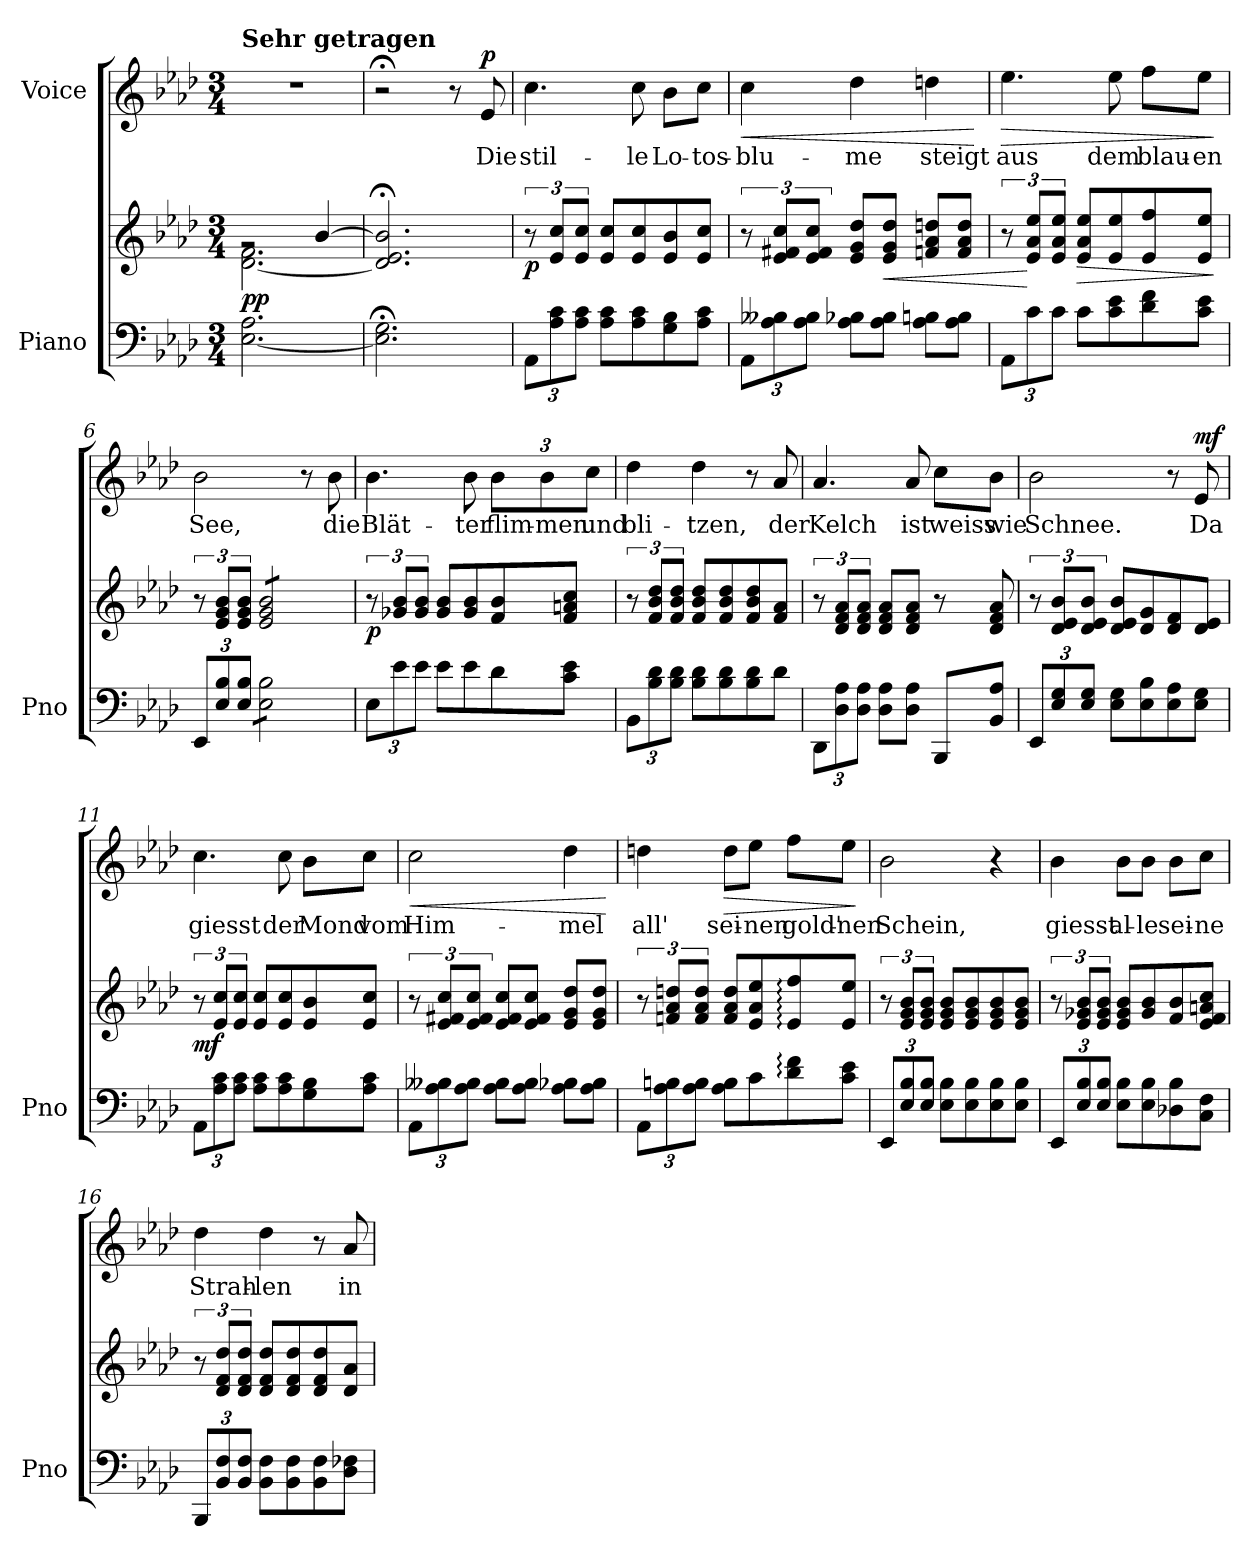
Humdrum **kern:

**kern	**kern	**dynam	**kern	**text	**dynam
*part2	*part2	*part2	*part1	*part1	*part1
*staff3	*staff2	*staff2/3	*staff1	*staff1	*staff1
*I"Piano	*	*	*I"Voice	*	*
*I'Pno	*	*	*	*	*
*clefF4	*clefG2	*	*clefG2	*	*
*k[b-e-a-d-]	*k[b-e-a-d-]	*	*k[b-e-a-d-]	*	*
*M3/4	*M3/4	*	*M3/4	*	*
=1	=1	=1	=1	=1	=1
*	*^	*	*	*	*
!	!	!	!	!LO:TX:a:B:t=Sehr getragen	!	!
!	!	!	!LO:DY:b	!	!	!
[2.E-\ 2.A-\	2rg	[2.d-\ 2.f\	pp	2.r	.	.
.	[4b-/	.	.	.	.	.
*	*v	*v	*	*	*	*
=2	=2	=2	=2	=2	=2
2.E-\]; 2.G\;	2.d-/];< 2.e-/;< 2.b-/];<	.	2r;<	.	.
.	.	.	8r	.	.
!	!	!	!	!LO:LY:b	!LO:DY:a
.	.	.	8e-/	Die	p
=3	=3	=3	=3	=3	=3
*Xbrackettup	*	*	*	*	*
!	!	!LO:DY:b	!	!LO:LY:b	!
12AA-\L	12r	p	4.cc\	stil-	.
12A-\ 12c\	12e-/ 12cc/L	.	.	.	.
12A-\ 12c\J	12e-/ 12cc/J	.	.	.	.
8A-\ 8c\L	8e-/ 8cc/L	.	.	.	.
!	!	!	!	!LO:LY:b	!
8A-\ 8c\	8e-/ 8cc/	.	8cc\	-le	.
!	!	!	!	!LO:LY:b	!
8G\ 8B-\	8e-/ 8b-/	.	8b-\L	Lo-	.
!	!	!	!	!LO:LY:b	!
8A-\ 8c\J	8e-/ 8cc/J	.	8cc\J	-tos-	.
=4	=4	=4	=4	=4	=4
!	!	!	!	!LO:LY:b	!LO:HP:b
12AA-\L	12r	.	4cc\	-blu-	<
12A-\ 12B--X\	12e-/ 12f#X/ 12cc/L	.	.	.	.
12A-\ 12B--\J	12e-/ 12f#/ 12cc/J	.	.	.	.
!	!	!	!	!LO:LY:b	!
8A-\ 8B-X\L	8e-/ 8g/ 8dd-/L	.	4dd-\	-me	.
!	!	!LO:HP:b	!	!	!
8A-\ 8B-\J	8e-/ 8g/ 8dd-/J	<	.	.	.
!	!	!	!	!LO:LY:b	!
8A-\ 8Bn\L	8fn/ 8a-/ 8ddn/L	.	4ddn\	steigt	.
8A-\ 8B\J	8f/ 8a-/ 8dd/J	.	.	.	.
.	.	.	.	.	[
=5	=5	=5	=5	=5	=5
!	!	!	!	!LO:LY:b	!LO:HP:b
12AA-\L	12r	.	4.ee-\	aus	>
12c\	12e-/ 12a-/ 12ee-/L	[	.	.	.
12c\J	12e-/ 12a-/ 12ee-/J	.	.	.	.
!	!	!LO:HP:b	!	!	!
8c\L	8e-/ 8a-/ 8ee-/L	>	.	.	.
!	!	!	!	!LO:LY:b	!
8c\ 8e-\	8e-/ 8ee-/	.	8ee-\	dem	.
!	!	!	!	!LO:LY:b	!
8d-\ 8f\	8e-/ 8ff/	.	8ff\L	blau-	.
!	!	!	!	!LO:LY:b	!
8c\ 8e-\J	8e-/ 8ee-/J	.	8ee-\J	-en	.
.	.	]	.	.	]
=6	=6	=6	=6	=6	=6
!	!	!	!	!LO:LY:b	!
12EE-/L	12r	.	2b-\	See,	.
12E-/ 12B-/	12e-/ 12g/ 12b-/L	.	.	.	.
12E-/ 12B-/J	12e-/ 12g/ 12b-/J	.	.	.	.
*tremolo	*	*	*	*	*
*	*tremolo	*	*	*	*
8E-\ 8B-\L	8e-/ 8g/ 8b-/L	.	.	.	.
8E-\ 8B-\	8e-/ 8g/ 8b-/	.	.	.	.
8E-\ 8B-\	8e-/ 8g/ 8b-/	.	8r	.	.
!	!	!	!	!LO:LY:b	!
8E-\ 8B-\J	8e-/ 8g/ 8b-/J	.	8b-\	die	.
*	*Xtremolo	*	*	*	*
*Xtremolo	*	*	*	*	*
!!LO:LB:g=z
=7	=7	=7	=7	=7	=7
!	!	!LO:DY:b	!	!LO:LY:b	!
12E-\L	12r	p	4.b-\	Blät-	.
12e-\	12g-X/ 12b-/L	.	.	.	.
12e-\J	12g-/ 12b-/J	.	.	.	.
8e-\L	8g-/ 8b-/L	.	.	.	.
!	!	!	!	!LO:LY:b	!
8e-\	8g-/ 8b-/	.	8b-\	-ter	.
!	!	!	!	!LO:LY:b	!
8d-\	8f/ 8b-/	.	12b-\L	flim-	.
!	!	!	!	!LO:LY:b	!
.	.	.	12b-\	-men	.
8c\ 8e-\J	8f/ 8an/ 8cc/J	.	.	.	.
!	!	!	!	!LO:LY:b	!
.	.	.	12cc\J	und	.
=8	=8	=8	=8	=8	=8
!	!	!	!	!LO:LY:b	!
12BB-\L	12r	.	4dd-\	bli-	.
12B-\ 12d-\	12f/ 12b-/ 12dd-/L	.	.	.	.
12B-\ 12d-\J	12f/ 12b-/ 12dd-/J	.	.	.	.
!	!	!	!	!LO:LY:b	!
8B-\ 8d-\L	8f/ 8b-/ 8dd-/L	.	4dd-\	-tzen,	.
8B-\ 8d-\	8f/ 8b-/ 8dd-/	.	.	.	.
8B-\ 8d-\	8f/ 8b-/ 8dd-/	.	8r	.	.
!	!	!	!	!LO:LY:b	!
8d-\J	8f/ 8a-/J	.	8a-/	der	.
=9	=9	=9	=9	=9	=9
!	!	!	!	!LO:LY:b	!
12DD-\L	12r	.	4.a-/	Kelch	.
12D-\ 12A-\	12d-/ 12f/ 12a-/L	.	.	.	.
12D-\ 12A-\J	12d-/ 12f/ 12a-/J	.	.	.	.
8D-\ 8A-\L	8d-/ 8f/ 8a-/L	.	.	.	.
!	!	!	!	!LO:LY:b	!
8D-\ 8A-\J	8d-/ 8f/ 8a-/J	.	8a-/	ist	.
!	!	!	!	!LO:LY:b	!
8BBB-/L	8r	.	8cc\L	weiss	.
!	!	!	!	!LO:LY:b	!
8BB-/ 8A-/J	8d-/ 8f/ 8a-/	.	8b-\J	wie	.
=10	=10	=10	=10	=10	=10
!	!	!	!	!LO:LY:b	!
12EE-/L	12r	.	2b-\	Schnee.	.
12E-/ 12G/	12d-/ 12e-/ 12b-/L	.	.	.	.
12E-/ 12G/J	12d-/ 12e-/ 12b-/J	.	.	.	.
8E-\ 8G\L	8d-/ 8e-/ 8b-/L	.	.	.	.
8E-\ 8B-\	8d-/ 8g/	.	.	.	.
8E-\ 8A-\	8d-/ 8f/	.	8r	.	.
!	!	!	!	!LO:LY:b	!LO:DY:a
8E-\ 8G\J	8d-/ 8e-/J	.	8e-/	Da	mf
=11	=11	=11	=11	=11	=11
!	!	!LO:DY:b	!	!LO:LY:b	!
12AA-\L	12r	mf	4.cc\	giesst	.
12A-\ 12c\	12e-/ 12cc/L	.	.	.	.
12A-\ 12c\J	12e-/ 12cc/J	.	.	.	.
8A-\ 8c\L	8e-/ 8cc/L	.	.	.	.
!	!	!	!	!LO:LY:b	!
8A-\ 8c\	8e-/ 8cc/	.	8cc\	der	.
!	!	!	!	!LO:LY:b	!
8G\ 8B-\	8e-/ 8b-/	.	8b-\L	Mond	.
!	!	!	!	!LO:LY:b	!
8A-\ 8c\J	8e-/ 8cc/J	.	8cc\J	vom	.
!!LO:LB:g=z
=12	=12	=12	=12	=12	=12
!	!	!	!	!LO:LY:b	!LO:HP:b
12AA-\L	12r	.	2cc\	Him-	<
12A-\ 12B--X\	12e-/ 12f#X/ 12cc/L	.	.	.	.
12A-\ 12B--\J	12e-/ 12f#/ 12cc/J	.	.	.	.
8A-\ 8B--\L	8e-/ 8f#/ 8cc/L	.	.	.	.
8A-\ 8B--\J	8e-/ 8f#/ 8cc/J	.	.	.	.
!	!	!	!	!LO:LY:b	!
8A-\ 8B-X\L	8e-/ 8g/ 8dd-/L	.	4dd-\	-mel	.
8A-\ 8B-\J	8e-/ 8g/ 8dd-/J	.	.	.	.
.	.	.	.	.	[
!!LO:LB:g=z
=13	=13	=13	=13	=13	=13
!	!	!	!	!LO:LY:b	!
12AA-\L	12r	.	4ddn\	all'	.
12A-\ 12Bn\	12fn/ 12a-/ 12ddn/L	.	.	.	.
12A-\ 12B\J	12f/ 12a-/ 12dd/J	.	.	.	.
!	!	!	!	!LO:LY:b	!LO:HP:b
8A-\ 8B\L	8f/ 8a-/ 8dd/L	.	8dd\L	sei-	>
!	!	!	!	!LO:LY:b	!
8c\	8e-/ 8a-/ 8ee-/	.	8ee-\J	-nen	.
!	!	!	!	!LO:LY:b	!
8d-\: 8f\:	8e-/: 8ff/:	.	8ff\L	gold'-	.
!	!	!	!	!LO:LY:b	!
8c\ 8e-\J	8e-/ 8ee-/J	.	8ee-\J	-nen	.
.	.	.	.	.	]
=14	=14	=14	=14	=14	=14
!	!	!	!	!LO:LY:b	!
12EE-/L	12r	.	2b-\	Schein,	.
12E-/ 12B-/	12e-/ 12g/ 12b-/L	.	.	.	.
12E-/ 12B-/J	12e-/ 12g/ 12b-/J	.	.	.	.
8E-\ 8B-\L	8e-/ 8g/ 8b-/L	.	.	.	.
8E-\ 8B-\	8e-/ 8g/ 8b-/	.	.	.	.
8E-\ 8B-\	8e-/ 8g/ 8b-/	.	4r	.	.
8E-\ 8B-\J	8e-/ 8g/ 8b-/J	.	.	.	.
=15	=15	=15	=15	=15	=15
!	!	!	!	!LO:LY:b	!
12EE-/L	12r	.	4b-\	giesst	.
12E-/ 12B-/	12e-/ 12g-X/ 12b-/L	.	.	.	.
12E-/ 12B-/J	12e-/ 12g-/ 12b-/J	.	.	.	.
!	!	!	!	!LO:LY:b	!
8E-\ 8B-\L	8e-/ 8g-/ 8b-/L	.	8b-\L	al-	.
!	!	!	!	!LO:LY:b	!
8E-\ 8B-\	8g-/ 8b-/	.	8b-\J	-le	.
!	!	!	!	!LO:LY:b	!
8D-X\ 8B-\	8f/ 8b-/	.	8b-\L	sei-	.
!	!	!	!	!LO:LY:b	!
8C\ 8F\J	8e-/ 8f/ 8an/ 8cc/J	.	8cc\J	-ne	.
=16	=16	=16	=16	=16	=16
!	!	!	!	!LO:LY:b	!
12BBB-/L	12r	.	4dd-\	Strah-	.
12BB-/ 12F/	12d-/ 12f/ 12dd-/L	.	.	.	.
12BB-/ 12F/J	12d-/ 12f/ 12dd-/J	.	.	.	.
!	!	!	!	!LO:LY:b	!
8BB-\ 8F\L	8d-/ 8f/ 8dd-/L	.	4dd-\	-len	.
8BB-\ 8F\	8d-/ 8f/ 8dd-/	.	.	.	.
8BB-\ 8F\	8d-/ 8f/ 8dd-/	.	8r	.	.
!	!	!	!	!LO:LY:b	!
8D-\ 8F-X\J	8d-/ 8a-/J	.	8a-/	in	.
=	=	=	=	=	=
*-	*-	*-	*-	*-	*-
